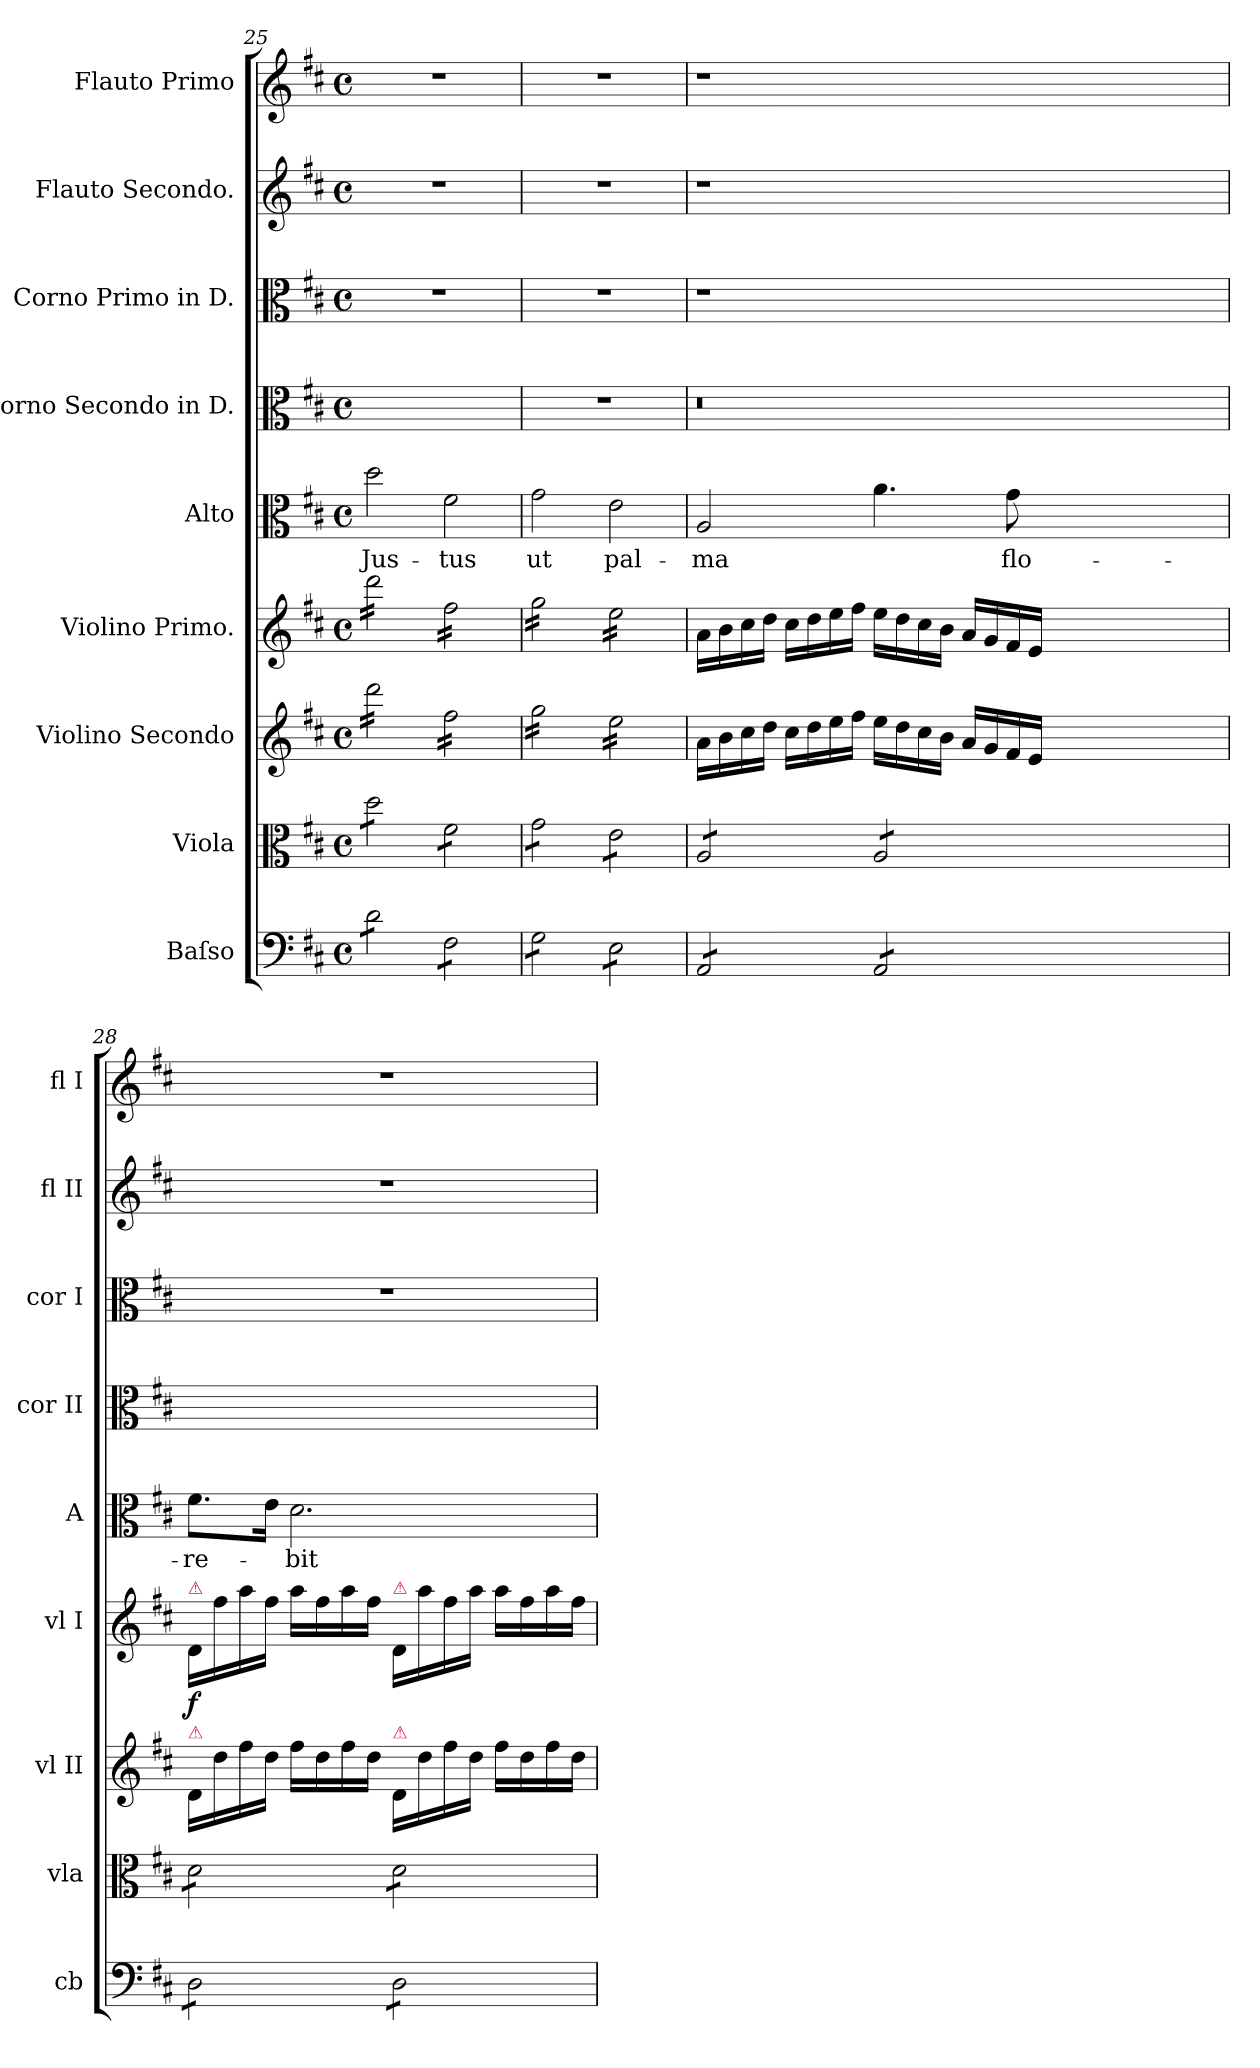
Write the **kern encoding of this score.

**kern	**kern	**kern	**kern	**dynam	**kern	**text	**kern	**kern	**kern	**kern
*part9	*part8	*part7	*part6	*part6	*part5	*part5	*part4	*part3	*part2	*part1
*staff9	*staff8	*staff7	*staff6	*staff6	*staff5	*staff5	*staff4	*staff3	*staff2	*staff1
*I"Baſso	*I"Viola	*I"Violino Secondo	*I"Violino Primo.	*	*I"Alto	*	*I"Corno Secondo in D.	*I"Corno Primo in D.	*I"Flauto Secondo.	*I"Flauto Primo
*I'cb	*I'vla	*I'vl II	*I'vl I	*	*I'A	*	*I'cor II	*I'cor I	*I'fl II	*I'fl I
*clefF4	*clefC3	*clefG2	*clefG2	*	*clefC3	*	*clefC3	*clefC3	*clefG2	*clefG2
*k[f#c#]	*k[f#c#]	*k[f#c#]	*k[f#c#]	*	*k[f#c#]	*	*k[f#c#]	*k[f#c#]	*k[f#c#]	*k[f#c#]
*D:	*D:	*D:	*D:	*	*D:	*	*D:	*D:	*D:	*D:
*M4/4	*M4/4	*M4/4	*M4/4	*	*M4/4	*	*M4/4	*M4/4	*M4/4	*M4/4
*met(c)	*met(c)	*met(c)	*met(c)	*	*met(c)	*	*met(c)	*met(c)	*met(c)	*met(c)
=25	=25	=25	=25	=25	=25	=25	=25	=25	=25	=25
*tremolo	*	*	*	*	*	*	*	*	*	*
*	*tremolo	*	*	*	*	*	*	*	*	*
*	*	*tremolo	*	*	*	*	*	*	*	*
*	*	*	*tremolo	*	*	*	*	*	*	*
8d\L	8dd\L	16ddd\LL	16ddd\LL	.	2dd\	Jus-	1ryy	1r	1r	1r
.	.	16ddd\	16ddd\	.	.	.	.	.	.	.
8d\	8dd\	16ddd\	16ddd\	.	.	.	.	.	.	.
.	.	16ddd\	16ddd\	.	.	.	.	.	.	.
8d\	8dd\	16ddd\	16ddd\	.	.	.	.	.	.	.
.	.	16ddd\	16ddd\	.	.	.	.	.	.	.
8d\J	8dd\J	16ddd\	16ddd\	.	.	.	.	.	.	.
.	.	16ddd\JJ	16ddd\JJ	.	.	.	.	.	.	.
8F#\L	8f#\L	16ff#\LL	16ff#\LL	.	2f#\	-tus	.	.	.	.
.	.	16ff#\	16ff#\	.	.	.	.	.	.	.
8F#\	8f#\	16ff#\	16ff#\	.	.	.	.	.	.	.
.	.	16ff#\	16ff#\	.	.	.	.	.	.	.
8F#\	8f#\	16ff#\	16ff#\	.	.	.	.	.	.	.
.	.	16ff#\	16ff#\	.	.	.	.	.	.	.
8F#\J	8f#\J	16ff#\	16ff#\	.	.	.	.	.	.	.
.	.	16ff#\JJ	16ff#\JJ	.	.	.	.	.	.	.
=26	=26	=26	=26	=26	=26	=26	=26	=26	=26	=26
8G\L	8g\L	16gg\LL	16gg\LL	.	2g\	ut	1r	1r	1r	1r
.	.	16gg\	16gg\	.	.	.	.	.	.	.
8G\	8g\	16gg\	16gg\	.	.	.	.	.	.	.
.	.	16gg\	16gg\	.	.	.	.	.	.	.
8G\	8g\	16gg\	16gg\	.	.	.	.	.	.	.
.	.	16gg\	16gg\	.	.	.	.	.	.	.
8G\J	8g\J	16gg\	16gg\	.	.	.	.	.	.	.
.	.	16gg\JJ	16gg\JJ	.	.	.	.	.	.	.
8E\L	8e\L	16ee\LL	16ee\LL	.	2e\	pal-	.	.	.	.
.	.	16ee\	16ee\	.	.	.	.	.	.	.
8E\	8e\	16ee\	16ee\	.	.	.	.	.	.	.
.	.	16ee\	16ee\	.	.	.	.	.	.	.
8E\	8e\	16ee\	16ee\	.	.	.	.	.	.	.
.	.	16ee\	16ee\	.	.	.	.	.	.	.
8E\J	8e\J	16ee\	16ee\	.	.	.	.	.	.	.
.	.	16ee\JJ	16ee\JJ	.	.	.	.	.	.	.
*	*	*	*Xtremolo	*	*	*	*	*	*	*
*	*	*Xtremolo	*	*	*	*	*	*	*	*
=27	=27	=27	=27	=27	=27	=27	=27	=27	=27	=27
8AA/L	8A/L	16a\LL	16a\LL	.	2A/	-ma	0.r	1r	1r	1r
.	.	16b\	16b\	.	.	.	.	.	.	.
8AA/	8A/	16cc#\	16cc#\	.	.	.	.	.	.	.
.	.	16dd\JJ	16dd\JJ	.	.	.	.	.	.	.
8AA/	8A/	16cc#\LL	16cc#\LL	.	.	.	.	.	.	.
.	.	16dd\	16dd\	.	.	.	.	.	.	.
8AA/J	8A/J	16ee\	16ee\	.	.	.	.	.	.	.
.	.	16ff#\JJ	16ff#\JJ	.	.	.	.	.	.	.
8AA/L	8A/L	16ee\LL	16ee\LL	.	4.a\	.	.	.	.	.
.	.	16dd\	16dd\	.	.	.	.	.	.	.
8AA/	8A/	16cc#\	16cc#\	.	.	.	.	.	.	.
.	.	16b\JJ	16b\JJ	.	.	.	.	.	.	.
8AA/	8A/	16a/LL	16a/LL	.	.	.	.	.	.	.
.	.	16g/	16g/	.	.	.	.	.	.	.
8AA/J	8A/J	16f#/	16f#/	.	8g\	flo-	.	.	.	.
.	.	16e/JJ	16e/JJ	.	.	.	.	.	.	.
0ryy	0ryy	0ryy	0ryy	.	0ryy	.	.	0ryy	0ryy	0ryy
=28	=28	=28	=28	=28	=28	=28	=28	=28	=28	=28
!	!	!	!LO:TX:a:color=crimson:t=⚠	!	!	!	!	!	!	!
!	!	!LO:TX:a:color=crimson:t=⚠	!	!	!	!	!	!	!	!
!	!	!	!	!LO:DY:b	!	!	!	!	!	!
8D\L	8d\L	16d/LL	16d/LL	f	8.f#\L	-re-	1ryy	1r	1r	1r
.	.	16dd\	16ff#\	.	.	.	.	.	.	.
8D\	8d\	16ff#\	16aa\	.	.	.	.	.	.	.
.	.	16dd\JJ	16ff#\JJ	.	16e\Jk	.	.	.	.	.
8D\	8d\	16ff#\LL	16aa\LL	.	2.d\	-bit	.	.	.	.
.	.	16dd\	16ff#\	.	.	.	.	.	.	.
8D\J	8d\J	16ff#\	16aa\	.	.	.	.	.	.	.
.	.	16dd\JJ	16ff#\JJ	.	.	.	.	.	.	.
!	!	!	!LO:TX:a:color=crimson:t=⚠	!	!	!	!	!	!	!
!	!	!LO:TX:a:color=crimson:t=⚠	!	!	!	!	!	!	!	!
8D\L	8d\L	16d/LL	16d/LL	.	.	.	.	.	.	.
.	.	16dd\	16aa\	.	.	.	.	.	.	.
8D\	8d\	16ff#\	16ff#\	.	.	.	.	.	.	.
.	.	16dd\JJ	16aa\JJ	.	.	.	.	.	.	.
8D\	8d\	16ff#\LL	16aa\LL	.	.	.	.	.	.	.
.	.	16dd\	16ff#\	.	.	.	.	.	.	.
8D\J	8d\J	16ff#\	16aa\	.	.	.	.	.	.	.
*	*Xtremolo	*	*	*	*	*	*	*	*	*
*Xtremolo	*	*	*	*	*	*	*	*	*	*
.	.	16dd\JJ	16ff#\JJ	.	.	.	.	.	.	.
=	=	=	=	=	=	=	=	=	=	=
*-	*-	*-	*-	*-	*-	*-	*-	*-	*-	*-
